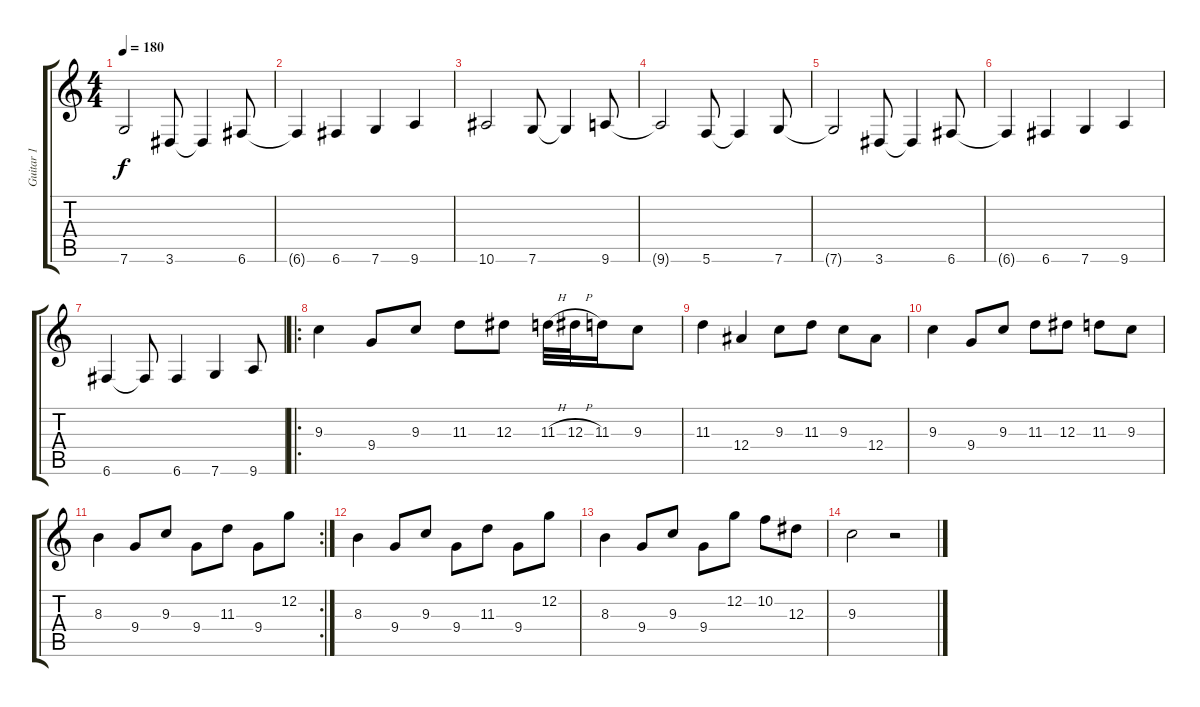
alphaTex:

\track ("Guitar 1" "Guitar 1") {instrument distortionguitar}
\staff {score tabs}
\tuning (C4 G3 Eb3 Bb2 F2 C2) {hide}
\ts (4 4)
\tempo 180
\clef g2
\ks c
7.6{t}.2{dy f} 3.6.8 3.6{t}.4 6.6.8 |
6.6{t}.4 6.6.4 7.6.4 9.6.4 |
10.6.2 7.6.8 7.6{t}.4 9.6.8 |
9.6{t}.2 5.6.8 5.6{t}.4 7.6.8 |
7.6{t}.2 3.6.8 3.6{t}.4 6.6.8 |
6.6{t}.4 6.6.4 7.6.4 9.6.4 |
6.6.4 6.6{t}.8 6.6.4 7.6.4 9.6.8 |
\ro
9.3.4 9.4.8 9.3.8 11.3.8 12.3.8 11.3{h}.32 12.3{h}.32 11.3.16 9.3.8 |
11.3.4 12.4.4 9.3.8 11.3.8 9.3.8 12.4.8 |
9.3.4 9.4.8 9.3.8 11.3.8 12.3.8 11.3.8 9.3.8 |
\rc 2
8.3.4 9.4.8 9.3.8 9.4.8 11.3.8 9.4.8 12.2.8 |
8.3.4 9.4.8 9.3.8 9.4.8 11.3.8 9.4.8 12.2.8 |
8.3.4 9.4.8 9.3.8 9.4.8 12.2.8 10.2.8 12.3.8 |
9.3.2 r.2
